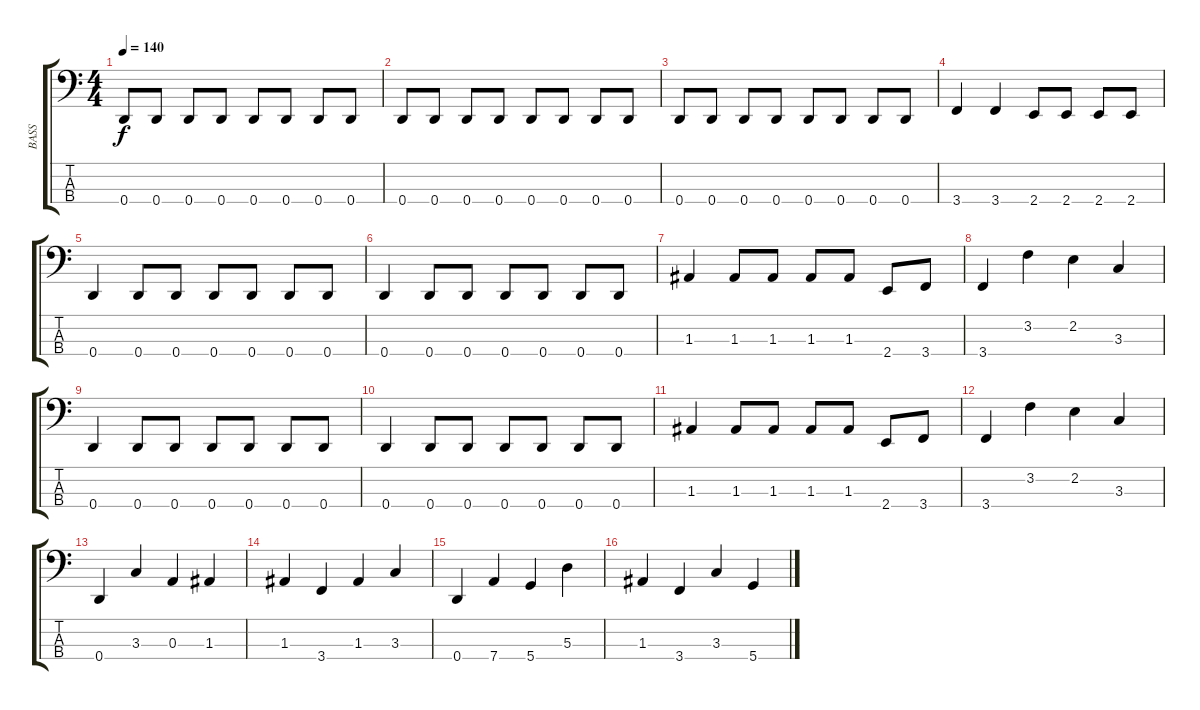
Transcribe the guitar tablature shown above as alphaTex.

\track ("BASS" "BASS") {instrument electricbassfinger}
\staff {score tabs}
\tuning (G2 D2 A1 D1) {hide}
\ts (4 4)
\tempo 140
\clef f4
\ks c
0.4.8{dy f} 0.4.8 0.4.8 0.4.8 0.4.8 0.4.8 0.4.8 0.4.8 |
0.4.8 0.4.8 0.4.8 0.4.8 0.4.8 0.4.8 0.4.8 0.4.8 |
0.4.8 0.4.8 0.4.8 0.4.8 0.4.8 0.4.8 0.4.8 0.4.8 |
3.4.4 3.4.4 2.4.8 2.4.8 2.4.8 2.4.8 |
0.4.4 0.4.8 0.4.8 0.4.8 0.4.8 0.4.8 0.4.8 |
0.4.4 0.4.8 0.4.8 0.4.8 0.4.8 0.4.8 0.4.8 |
1.3.4 1.3.8 1.3.8 1.3.8 1.3.8 2.4.8 3.4.8 |
3.4.4 3.2.4 2.2.4 3.3.4 |
0.4.4 0.4.8 0.4.8 0.4.8 0.4.8 0.4.8 0.4.8 |
0.4.4 0.4.8 0.4.8 0.4.8 0.4.8 0.4.8 0.4.8 |
1.3.4 1.3.8 1.3.8 1.3.8 1.3.8 2.4.8 3.4.8 |
3.4.4 3.2.4 2.2.4 3.3.4 |
0.4.4 3.3.4 0.3.4 1.3.4 |
1.3.4 3.4.4 1.3.4 3.3.4 |
0.4.4 7.4.4 5.4.4 5.3.4 |
1.3.4 3.4.4 3.3.4 5.4.4
